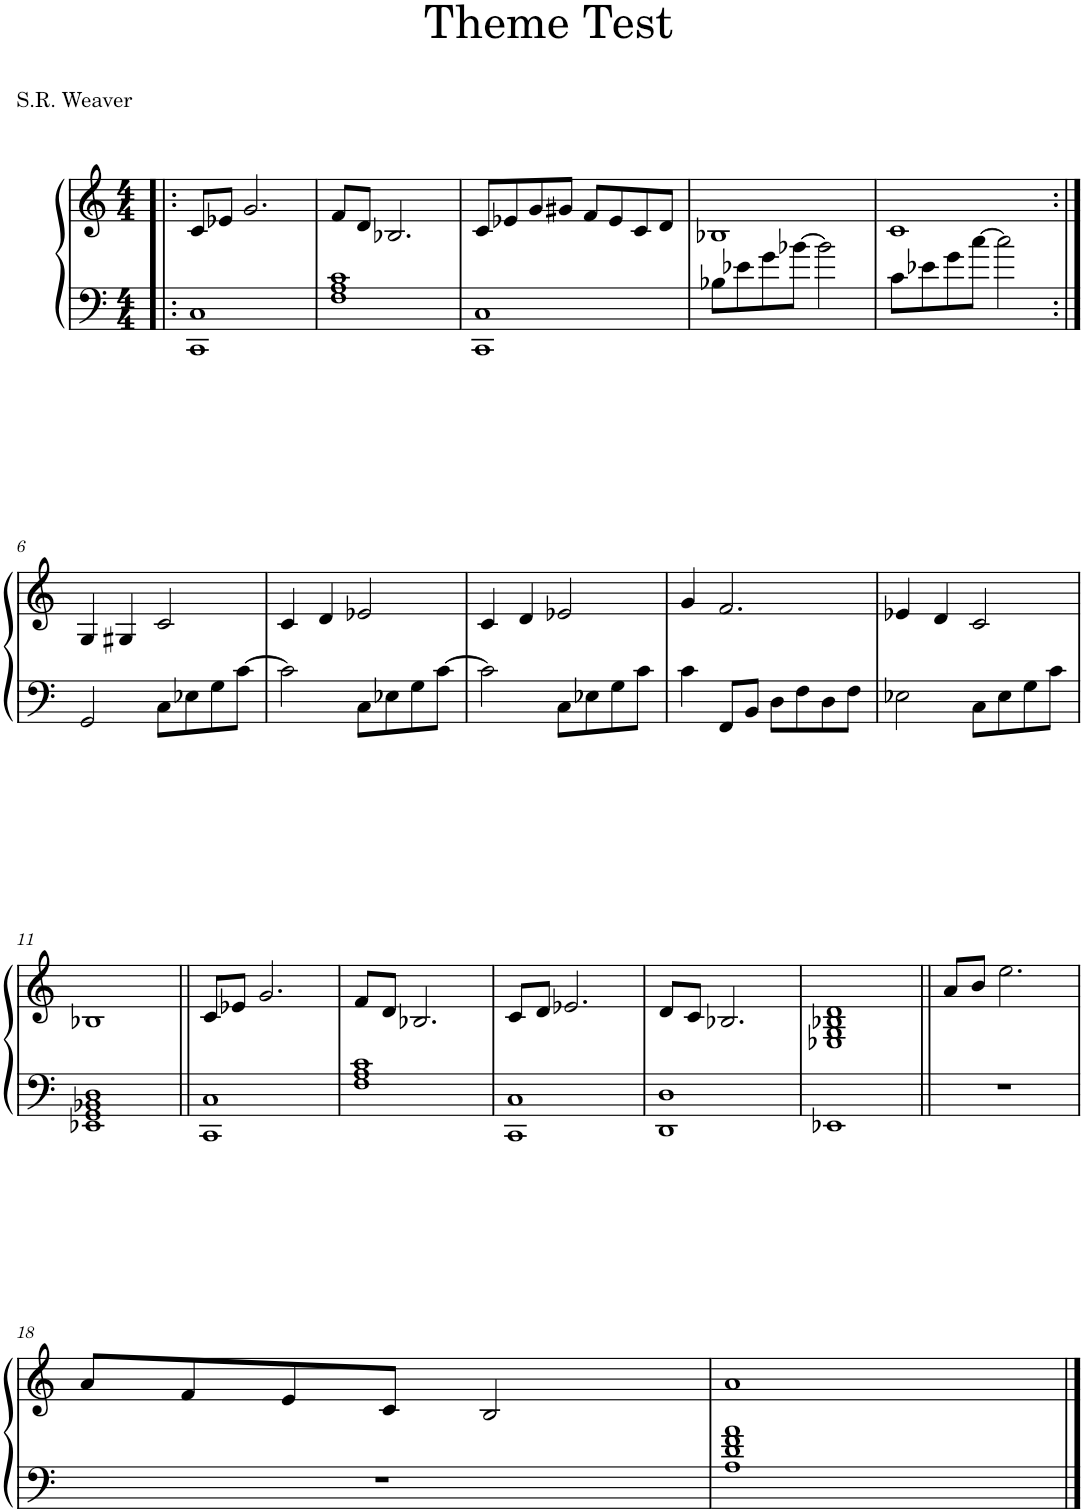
**kern	**kern
*part1	*part1
*staff2	*staff1
*I"Piano	*
*I'Pno.	*
*clefF4	*clefG2
*k[]	*k[]
*M4/4	*M4/4
=1!|:	=1!|:
1CC 1C	8c/L
.	8e-X/J
.	2.g/
=2	=2
1F 1A 1c	8f/L
.	8d/J
.	2.B-X/
=3	=3
1CC 1C	8c/L
.	8e-X/
.	8g/
.	8g#X/J
.	8f/L
.	8e-/
.	8c/
.	8d/J
=4	=4
8B-X\L	1B-X
8e-X\	.
8g\	.
[8b-X\J	.
2b-\]	.
=5	=5
8c\L	1c
8e-X\	.
8g\	.
[8cc\J	.
2cc\]	.
!!LO:LB:g=z
=6:|!	=6:|!
2GG/	4G/
.	4G#X/
8C\L	2c/
8E-X\	.
8G\	.
[8c\J	.
=7	=7
2c\]	4c/
.	4d/
8C\L	2e-X/
8E-X\	.
8G\	.
[8c\J	.
=8	=8
2c\]	4c/
.	4d/
8C\L	2e-X/
8E-X\	.
8G\	.
8c\J	.
=9	=9
4c\	4g/
8FF/L	2.f/
8BB/J	.
8D\L	.
8F\	.
8D\	.
8F\J	.
=10	=10
2E-X\	4e-X/
.	4d/
8C\L	2c/
8E-\	.
8G\	.
8c\J	.
!!LO:LB:g=z
=11	=11
1EE-X 1GG 1BB-X 1D	1B-X
=12||	=12||
1CC 1C	8c/L
.	8e-X/J
.	2.g/
=13	=13
1F 1A 1c	8f/L
.	8d/J
.	2.B-X/
=14	=14
1CC 1C	8c/L
.	8d/J
.	2.e-X/
=15	=15
1DD 1D	8d/L
.	8c/J
.	2.B-X/
=16	=16
1EE-X	1E-X 1G 1B-X 1d
=17||	=17||
1r	8a/L
.	8b/J
.	2.ee\
!!LO:LB:g=z
=18	=18
1r	8a/L
.	8f/
.	8e/
.	8c/J
.	2B/
=19	=19
1A 1d 1f 1a	1a
==	==
*-	*-
